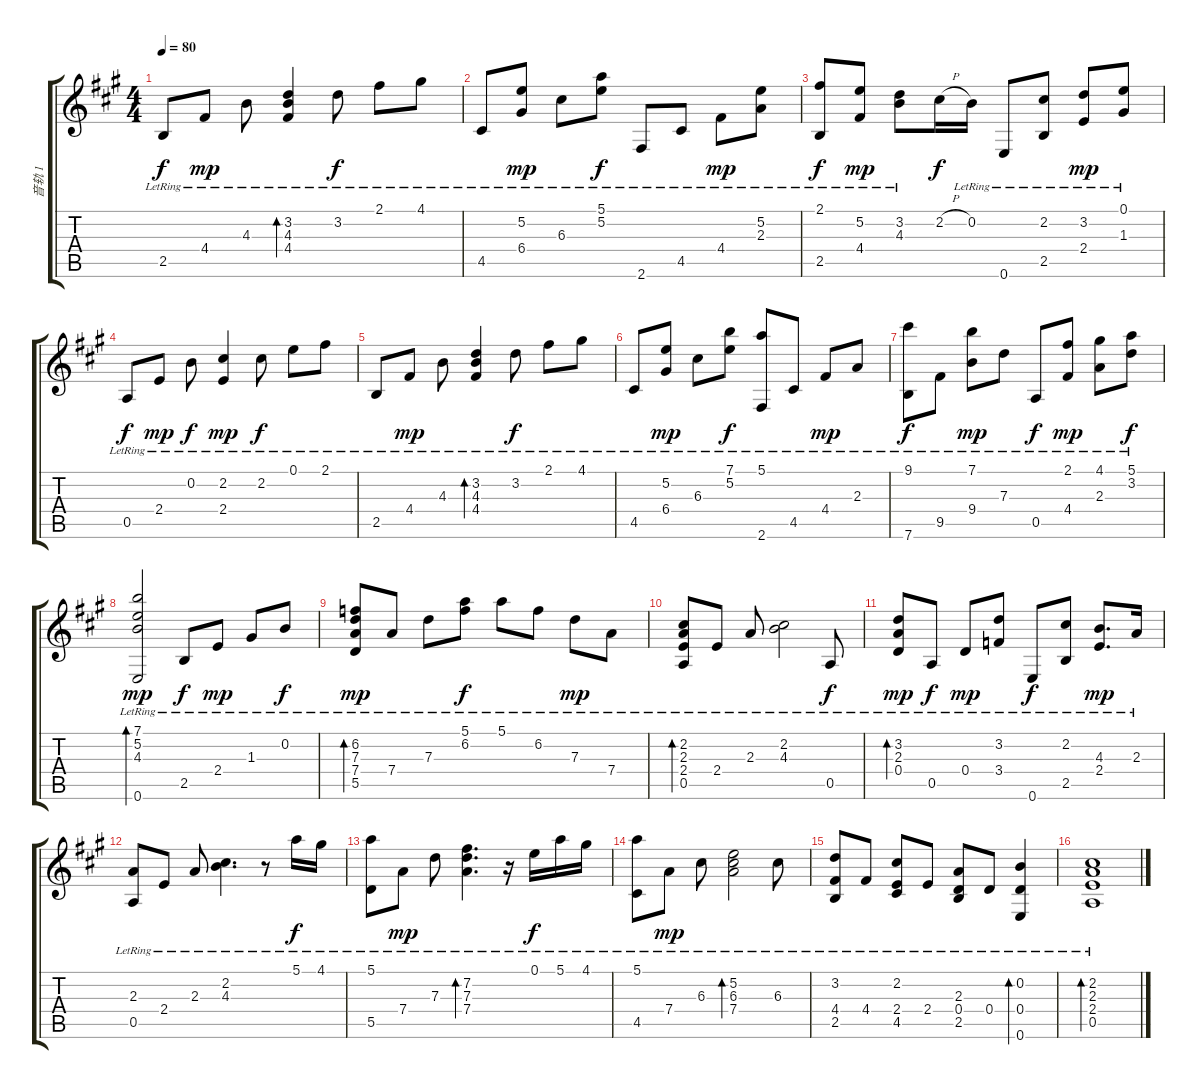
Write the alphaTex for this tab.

\track ("音轨 1" "音轨 1") {instrument acousticguitarsteel}
\staff {score tabs}
\tuning (E4 B3 G3 D3 A2 E2) {hide}
\ts (4 4)
\tempo 80
\clef g2
\ks a
2.5{lr}.8{dy f} 4.4{lr}.8{dy mp} 4.3{lr}.8 (3.2{lr} 4.3{lr} 4.4{lr}).4{bd 120} 3.2{lr}.8{dy f} 2.1{lr}.8 4.1{lr}.8 |
4.5{lr}.8 (5.2{lr} 6.4{lr}).8{dy mp} 6.3{lr}.8 (5.1{lr} 5.2{lr}).8{dy f} 2.6{lr}.8 4.5{lr}.8 4.4{lr}.8{dy mp} (5.2{lr} 2.3{lr}).8 |
(2.1{lr} 2.5{lr}).8{dy f} (5.2{lr} 4.4{lr}).8{dy mp} (3.2{lr} 4.3{lr}).8 2.2{h}.16{dy f} 0.2{lr}.16 0.6{lr}.8 (2.2{lr} 2.5{lr}).8 (3.2{lr} 2.4{lr}).8{dy mp} (0.1{lr} 1.3{lr}).8 |
0.5{lr}.8{dy f} 2.4{lr}.8{dy mp} 0.2{lr}.8{dy f} (2.2{lr} 2.4{lr}).4{dy mp} 2.2{lr}.8{dy f} 0.1{lr}.8 2.1{lr}.8 |
2.5{lr}.8 4.4{lr}.8{dy mp} 4.3{lr}.8 (3.2{lr} 4.3{lr} 4.4{lr}).4{bd 120} 3.2{lr}.8{dy f} 2.1{lr}.8 4.1{lr}.8 |
4.5{lr}.8 (5.2{lr} 6.4{lr}).8{dy mp} 6.3{lr}.8 (7.1{lr} 5.2{lr}).8{dy f} (5.1{lr} 2.6{lr}).8 4.5{lr}.8 4.4{lr}.8{dy mp} 2.3{lr}.8 |
(9.1{lr} 7.6{lr}).8{dy f} 9.5{lr}.8 (7.1{lr} 9.4{lr}).8{dy mp} 7.3{lr}.8 0.5{lr}.8{dy f} (2.1{lr} 4.4{lr}).8{dy mp} (4.1{lr} 2.3{lr}).8 (5.1{lr} 3.2{lr}).8{dy f} |
(7.1{lr} 5.2{lr} 4.3{lr} 0.6{lr}).2{bd 240 dy mp} 2.5{lr}.8{dy f} 2.4{lr}.8{dy mp} 1.3{lr}.8 0.2{lr}.8{dy f} |
(6.2{lr} 7.3{lr} 7.4{lr} 5.5{lr}).8{bd 120 dy mp} 7.4{lr}.8 7.3{lr}.8 (5.1{lr} 6.2{lr}).8{dy f} 5.1{lr}.8 6.2{lr}.8 7.3{lr}.8{dy mp} 7.4{lr}.8 |
(2.2{lr} 2.3{lr} 2.4{lr} 0.5{lr}).8{bd 240} 2.4{lr}.8 2.3{lr}.8 (2.2{lr} 4.3{lr}).2 0.5{lr}.8{dy f} |
(3.2{lr} 2.3{lr} 0.4{lr}).8{bd 240 dy mp} 0.5{lr}.8{dy f} 0.4{lr}.8{dy mp} (3.2{lr} 3.4{lr}).8 0.6{lr}.8{dy f} (2.2{lr} 2.5{lr}).8 (4.3{lr} 2.4{lr}).8{d dy mp} 2.3{lr}.16 |
(2.3{lr} 0.5{lr}).8 2.4{lr}.8 2.3{lr}.8 (2.2{lr} 4.3{lr}).4{d} r.8 5.1{lr}.16{dy f} 4.1{lr}.16 |
(5.1{lr} 5.5{lr}).8 7.4{lr}.8{dy mp} 7.3{lr}.8 (7.2{lr} 7.3{lr} 7.4{lr}).4{d bd 120} r.16 0.1{lr}.16{dy f} 5.1{lr}.16 4.1{lr}.16 |
(5.1{lr} 4.5{lr}).8 7.4{lr}.8{dy mp} 6.3{lr}.8 (5.2{lr} 6.3{lr} 7.4{lr}).2{bd 120} 6.3{lr}.8 |
(3.2{lr} 4.4{lr} 2.5{lr}).8 4.4{lr}.8 (2.2{lr} 2.4{lr} 4.5{lr}).8 2.4{lr}.8 (2.3{lr} 0.4{lr} 2.5{lr}).8 0.4{lr}.8 (0.2{lr} 0.4{lr} 0.6{lr}).4{bd 120} |
(2.2{lr} 2.3{lr} 2.4{lr} 0.5{lr}).1{bd 480}
